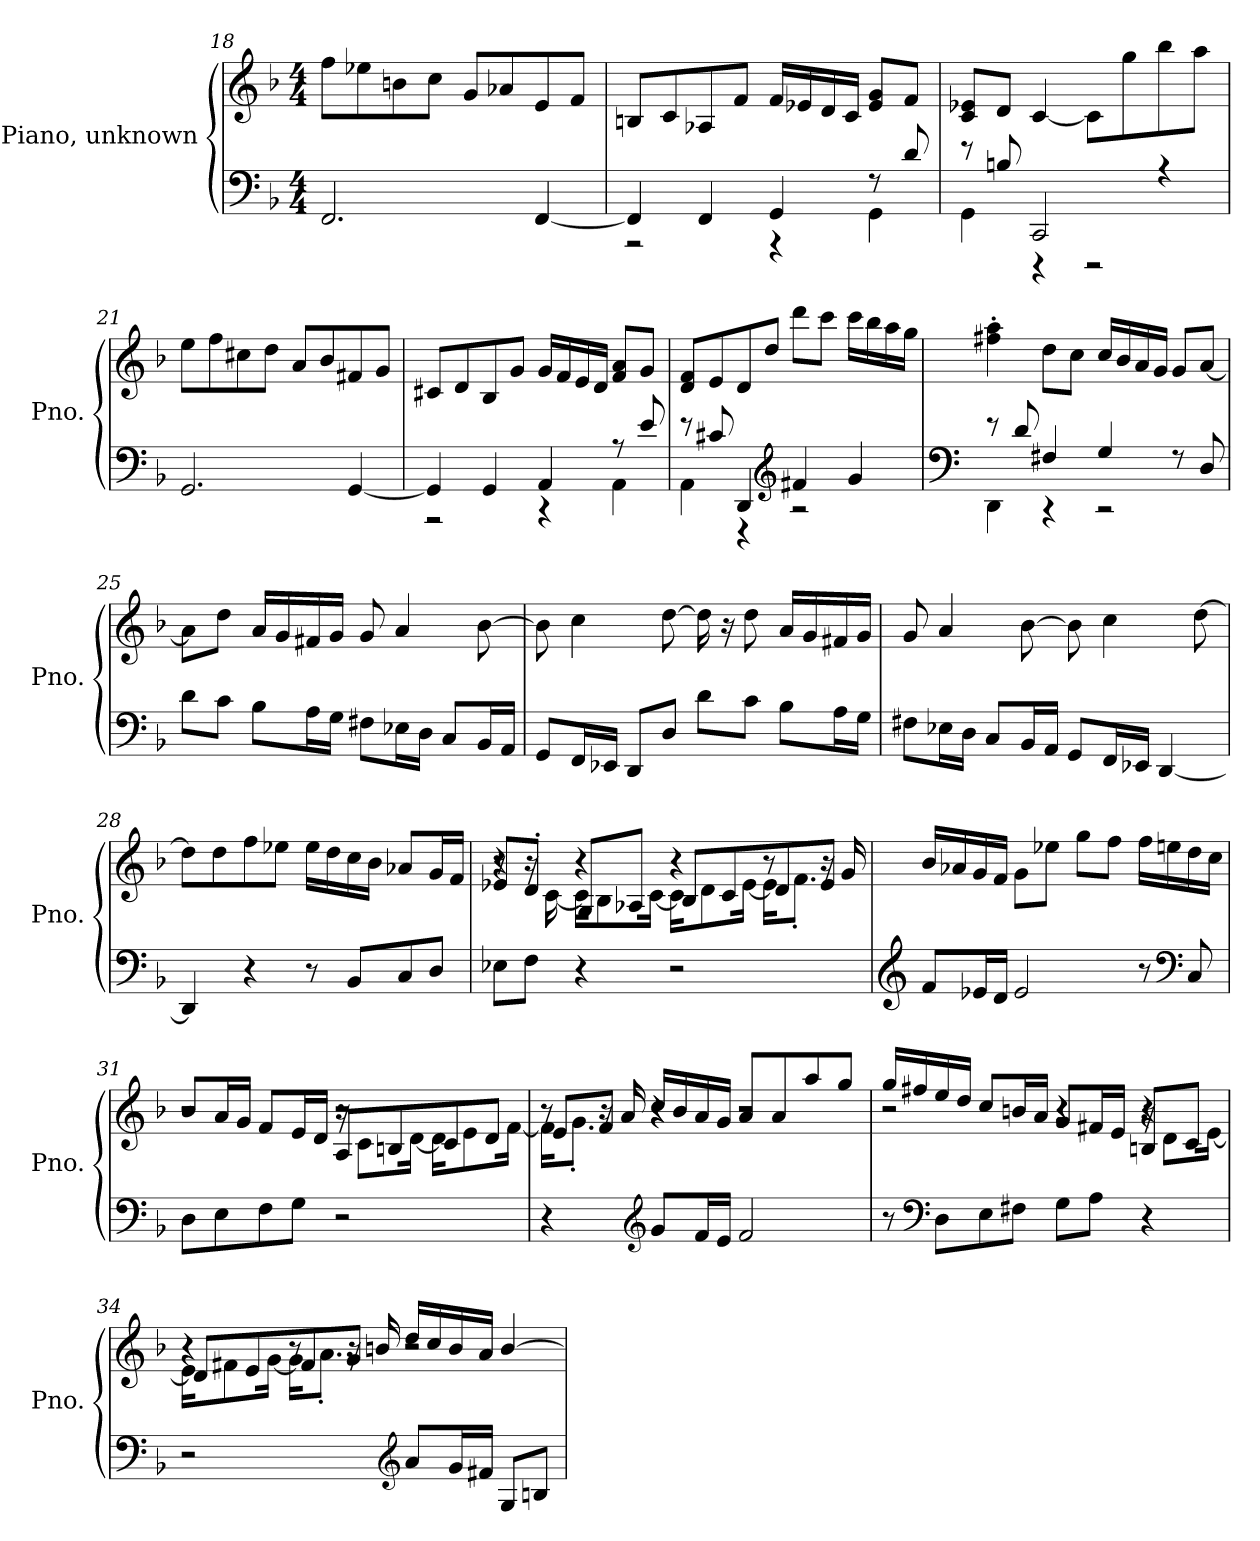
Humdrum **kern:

**kern	**kern
*part1	*part1
*staff2	*staff1
*I"Piano, unknown	*
*I'Pno.	*
*clefF4	*clefG2
*k[b-]	*k[b-]
*M4/4	*M4/4
=18	=18
2.FF/	8ff\L
.	8ee-X\
.	8bn\
.	8cc\J
.	8g/L
.	8a-X/
[4FF/	8e/
.	8f/J
!!LO:LB:g=z
=19	=19
*^	*
4FF/]	2r	8Bn/L
.	.	8c/
4FF/	.	8A-X/
.	.	8f/J
4GG/	4r	16f/LL
.	.	16e-X/
.	.	16d/
.	.	16c/JJ
8r	4GG\	8e-/ 8g/L
8d/	.	8f/J
=20	=20	=20
8r	4GG\	8c/ 8e-X/L
8Bn/	.	8d/J
2CC/	4r	[4c/
.	2r	8c\L]
.	.	8gg\
4r	.	8bb-\
.	.	8aa\J
*v	*v	*
=21	=21
2.GG/	8ee\L
.	8ff\
.	8cc#X\
.	8dd\J
.	8a/L
.	8b-/
[4GG/	8f#X/
.	8g/J
=22	=22
*^	*
4GG/]	2r	8c#X/L
.	.	8d/
4GG/	.	8B-/
.	.	8g/J
4AA/	4r	16g/LL
.	.	16f/
.	.	16e/
.	.	16d/JJ
8r	4AA\	8f/ 8a/L
8e/	.	8g/J
!!LO:LB:g=z
=23	=23	=23
8r	4AA\	8d/ 8f/L
8c#X/	.	8e/
4DD/	4r	8d/
.	.	8dd/J
*clefG2	*	*
4f#X/	2r	8ddd\L
.	.	8ccc\J
4g/	.	16ccc\LL
.	.	16bb-\
.	.	16aa\
.	.	16gg\JJ
=24	=24	=24
*clefF4	*	*
8r	4DD\	4ff#X\' 4aa\'
8d/	.	.
4F#X/	4r	8dd\L
.	.	8cc\J
4G/	2r	16cc/LL
.	.	16b-/
.	.	16a/
.	.	16g/JJ
8r	.	8g/L
8D/	.	[8a/J
*v	*v	*
=25	=25
8d\L	8a\L]
8c\J	8dd\J
8B-\L	16a/LL
.	16g/
16A\L	16f#X/
16G\JJ	16g/JJ
8F#X\L	8g/
16E-X\L	4a/
16D\JJ	.
8C/L	.
16BB-/L	[8b-\
16AA/JJ	.
!!LO:LB:g=z
=26	=26
8GG/L	8b-\]
16FF/L	4cc\
16EE-X/JJ	.
8DD/L	.
8D/J	[8dd\
8d\L	16dd\]
.	16r
8c\J	8dd\
8B-\L	16a/LL
.	16g/
16A\L	16f#X/
16G\JJ	16g/JJ
=27	=27
8F#X\L	8g/
16E-X\L	4a/
16D\JJ	.
8C/L	.
16BB-/L	[8b-\
16AA/JJ	.
8GG/L	8b-\]
16FF/L	4cc\
16EE-X/JJ	.
[4DD/	.
.	[8dd\
=28	=28
4DD/]	8dd\L]
.	8dd\
4r	8ff\
.	8ee-X\J
8r	16ee-\LL
.	16dd\
8BB-/L	16cc\
.	16b-\JJ
8C/	8a-X/L
8D/J	16g/L
.	16f/JJ
!!LO:LB:g=z
=29	=29
*	*^
*	*	*^
8E-X\L	8e-X/L	8r	4r
8F\J	8d'/J	16r	.
.	.	[16c\	.
4r	4r	16c\KL]	8G/L
.	.	8B-\	.
.	.	.	8A-X/J
.	.	[16c\Jk	.
2r	4r	16c\KL]	8B-/L
.	.	8d\	.
.	.	.	8c/
.	.	[16e-\Jk	.
.	8r	16e-\KL]	8d/
.	.	8.f'\J	.
.	16r	.	8e-/J
.	16g/	.	.
*	*v	*v	*v
=30	=30
*clefG2	*
8f/L	16b-/LL
.	16a-X/
16e-X/L	16g/
16d/JJ	16f/JJ
2e-/	8g\L
.	8ee-X\J
.	8gg\L
.	8ff\J
8r	16ff\LL
.	16een\
*clefF4	*
8C/	16dd\
.	16cc\JJ
!!LO:LB:g=z
=31	=31
*	*^
*	*	*^
8D\L	8b-/L	2r	2r
8E\	16a/L	.	.
.	16g/JJ	.	.
8F\	8f/L	.	.
8G\J	16e/L	.	.
.	16d/JJ	.	.
2r	2r	16r	8A/L
.	.	8c\L	.
.	.	.	8Bn/
.	.	[16d\Jk	.
.	.	16d\KL]	8c/
.	.	8e\	.
.	.	.	8d/J
.	.	[16f\Jk	.
=32	=32	=32	=32
4r	8r	16f\KL]	8e/L
.	.	8.g'\J	.
.	16r	.	8f/J
.	16a/	.	.
*clefG2	*	*	*
8g/L	16cc/LL	4r	4r
.	16b-/	.	.
16f/L	16a/	.	.
16e/JJ	16g/JJ	.	.
2f/	8a/L	2r	2r
.	8a/	.	.
.	8aa/	.	.
.	8gg/J	.	.
!!LO:PB:g=z	!!	!!
=33	=33	=33	=33
8r	16gg/LL	2r	2r
.	16ff#X/	.	.
*clefF4	*	*	*
8D\L	16ee/	.	.
.	16dd/JJ	.	.
8E\	8cc/L	.	.
8F#X\J	16bn/L	.	.
.	16a/JJ	.	.
8G\L	8g/L	4r	4r
8A\J	16f#X/L	.	.
.	16e/JJ	.	.
4r	4r	16r	8Bn/L
.	.	8d\L	.
.	.	.	8c/J
.	.	[16e\Jk	.
=34	=34	=34	=34
2r	4r	16e\KL]	8d/L
.	.	8f#X\	.
.	.	.	8e/
.	.	[16g\Jk	.
.	8r	16g\KL]	8f#/
.	.	8.a'\J	.
.	16r	.	8g/J
.	16bn/	.	.
*clefG2	*	*	*
8a/L	16dd/LL	2r	2r
.	16cc/	.	.
16g/L	16b/	.	.
16f#X/JJ	16a/JJ	.	.
8G/L	[4b/	.	.
8Bn/J	.	.	.
*	*v	*v	*v
=	=
*-	*-
